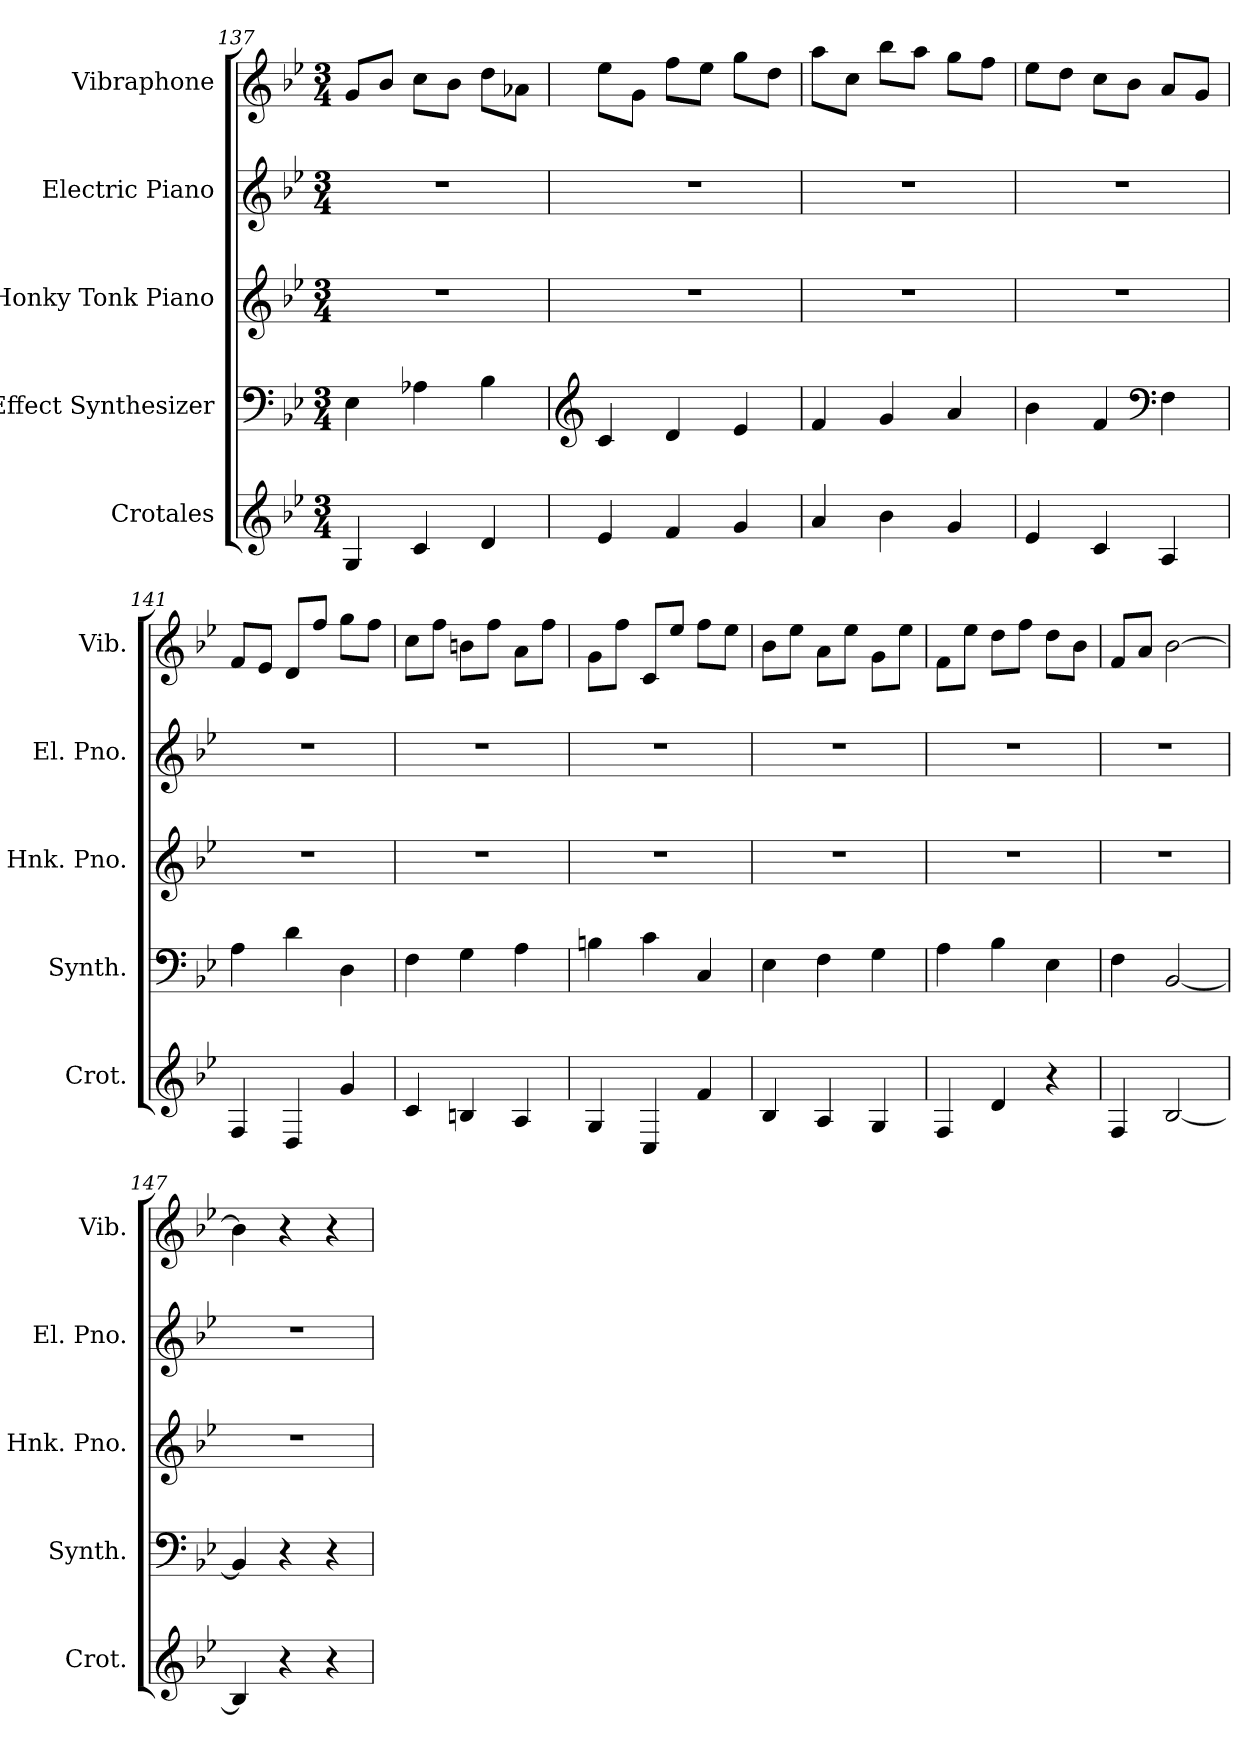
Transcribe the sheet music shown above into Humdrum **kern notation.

**kern	**kern	**kern	**kern	**kern
*part5	*part4	*part3	*part2	*part1
*staff5	*staff4	*staff3	*staff2	*staff1
*I"Crotales	*I"Effect Synthesizer	*I"Honky Tonk Piano	*I"Electric Piano	*I"Vibraphone
*I'Crot.	*I'Synth.	*I'Hnk. Pno.	*I'El. Pno.	*I'Vib.
!!LO:PB:g=z
*clefG2	*clefF4	*clefG2	*clefG2	*clefG2
*ITrd-14c-24	*	*	*	*
*k[b-e-]	*k[b-e-]	*k[b-e-]	*k[b-e-]	*k[b-e-]
*M3/4	*M3/4	*M3/4	*M3/4	*M3/4
=137	=137	=137	=137	=137
4gg/	4E-\	2.r	2.r	8g/L
.	.	.	.	8b-/J
4ccc/	4A-X\	.	.	8cc\L
.	.	.	.	8b-\J
4ddd/	4B-\	.	.	8dd\L
.	.	.	.	8a-X\J
=138	=138	=138	=138	=138
*	*clefG2	*	*	*
4eee-/	4c/	2.r	2.r	8ee-\L
.	.	.	.	8g\J
4fff/	4d/	.	.	8ff\L
.	.	.	.	8ee-\J
4ggg/	4e-/	.	.	8gg\L
.	.	.	.	8dd\J
=139	=139	=139	=139	=139
4aaa/	4f/	2.r	2.r	8aa\L
.	.	.	.	8cc\J
4bbb-\	4g/	.	.	8bb-\L
.	.	.	.	8aa\J
4ggg/	4a/	.	.	8gg\L
.	.	.	.	8ff\J
=140	=140	=140	=140	=140
4eee-/	4b-\	2.r	2.r	8ee-\L
.	.	.	.	8dd\J
4ccc/	4f/	.	.	8cc\L
.	.	.	.	8b-\J
*	*clefF4	*	*	*
4aa/	4F\	.	.	8a/L
.	.	.	.	8g/J
=141	=141	=141	=141	=141
4ff/	4A\	2.r	2.r	8f/L
.	.	.	.	8e-/J
4dd/	4d\	.	.	8d/L
.	.	.	.	8ff/J
4ggg/	4D\	.	.	8gg\L
.	.	.	.	8ff\J
!!LO:LB:g=z
=142	=142	=142	=142	=142
4ccc/	4F\	2.r	2.r	8cc\L
.	.	.	.	8ff\J
4bbn/	4G\	.	.	8bn\L
.	.	.	.	8ff\J
4aa/	4A\	.	.	8a\L
.	.	.	.	8ff\J
=143	=143	=143	=143	=143
4gg/	4Bn\	2.r	2.r	8g\L
.	.	.	.	8ff\J
4cc/	4c\	.	.	8c/L
.	.	.	.	8ee-/J
4fff/	4C/	.	.	8ff\L
.	.	.	.	8ee-\J
=144	=144	=144	=144	=144
4bb-/	4E-\	2.r	2.r	8b-\L
.	.	.	.	8ee-\J
4aa/	4F\	.	.	8a\L
.	.	.	.	8ee-\J
4gg/	4G\	.	.	8g\L
.	.	.	.	8ee-\J
=145	=145	=145	=145	=145
4ff/	4A\	2.r	2.r	8f\L
.	.	.	.	8ee-\J
4ddd/	4B-\	.	.	8dd\L
.	.	.	.	8ff\J
4r	4E-\	.	.	8dd\L
.	.	.	.	8b-\J
=146	=146	=146	=146	=146
4ff/	4F\	2.r	2.r	8f/L
.	.	.	.	8a/J
[2bb-/	[2BB-/	.	.	[2b-\
=147	=147	=147	=147	=147
4bb-/]	4BB-/]	2.r	2.r	4b-\]
4r	4r	.	.	4r
4r	4r	.	.	4r
=	=	=	=	=
*-	*-	*-	*-	*-
